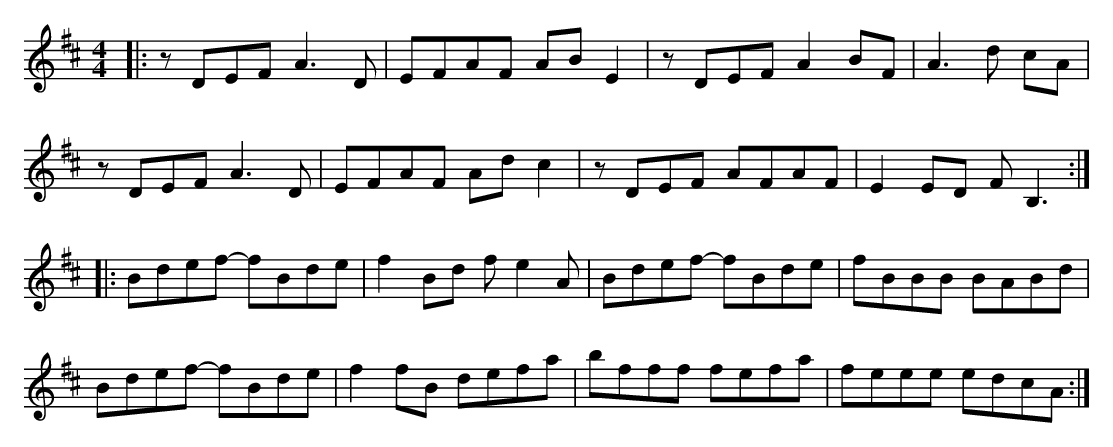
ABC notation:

X:1
M:4/4
K:D
|:zDEF A3D|EFAF ABE2|zDEF A2BF|A3d cA|
zDEF A3D|EFAF Adc2|zDEF AFAF|E2ED FB,3:|
|:Bdef- fBde|f2Bd fe2A|Bdef- fBde|fBBB BABd|
Bdef- fBde|f2fB defa|bfff fefa|feee edcA:|
